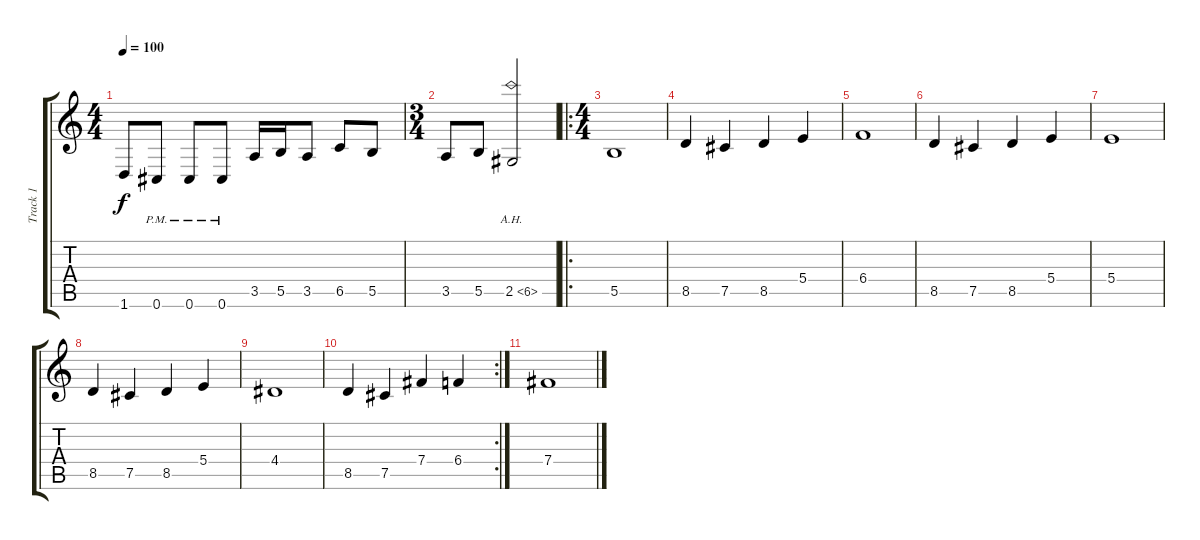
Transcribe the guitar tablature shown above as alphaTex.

\track ("Track 1" "Track 1") {instrument overdrivenguitar}
\staff {score tabs}
\tuning (Db4 Ab3 E3 B2 Gb2 Db2) {hide}
\ts (4 4)
\tempo 100
\clef g2
\ks c
1.6.8{dy f} 0.6{pm}.8 0.6{pm}.8 0.6{pm}.8 3.5.16 5.5.16 3.5.8 6.5.8 5.5.8 |
\ts (3 4)
3.5.8 5.5.8 2.5{ah 4}.2 |
\ro
\ts (4 4)
5.5.1 |
8.5.4 7.5.4 8.5.4 5.4.4 |
6.4.1 |
8.5.4 7.5.4 8.5.4 5.4.4 |
5.4.1 |
8.5.4 7.5.4 8.5.4 5.4.4 |
4.4.1 |
\rc 2
8.5.4 7.5.4 7.4.4 6.4.4 |
7.4.1
